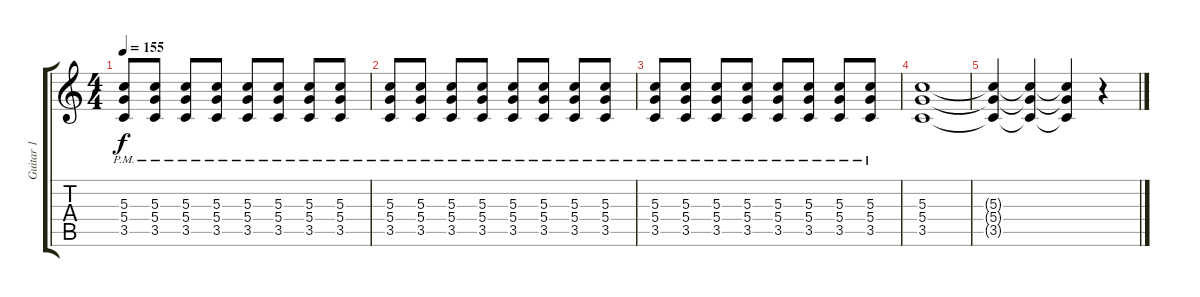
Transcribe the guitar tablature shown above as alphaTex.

\track ("Guitar 1" "Guitar 1") {instrument distortionguitar}
\staff {score tabs}
\tuning (E4 B3 G3 D3 A2 E2) {hide}
\ts (4 4)
\tempo 155
\clef g2
\ks c
(5.3{pm} 5.4{pm} 3.5{pm}).8{dy f} (5.3{pm} 5.4{pm} 3.5{pm}).8 (5.3{pm} 5.4{pm} 3.5{pm}).8 (5.3{pm} 5.4{pm} 3.5{pm}).8 (5.3{pm} 5.4{pm} 3.5{pm}).8 (5.3{pm} 5.4{pm} 3.5{pm}).8 (5.3{pm} 5.4{pm} 3.5{pm}).8 (5.3{pm} 5.4{pm} 3.5{pm}).8 |
(5.3{pm} 5.4{pm} 3.5{pm}).8 (5.3{pm} 5.4{pm} 3.5{pm}).8 (5.3{pm} 5.4{pm} 3.5{pm}).8 (5.3{pm} 5.4{pm} 3.5{pm}).8 (5.3{pm} 5.4{pm} 3.5{pm}).8 (5.3{pm} 5.4{pm} 3.5{pm}).8 (5.3{pm} 5.4{pm} 3.5{pm}).8 (5.3{pm} 5.4{pm} 3.5{pm}).8 |
(5.3{pm} 5.4{pm} 3.5{pm}).8 (5.3{pm} 5.4{pm} 3.5{pm}).8 (5.3{pm} 5.4{pm} 3.5{pm}).8 (5.3{pm} 5.4{pm} 3.5{pm}).8 (5.3{pm} 5.4{pm} 3.5{pm}).8 (5.3{pm} 5.4{pm} 3.5{pm}).8 (5.3{pm} 5.4{pm} 3.5{pm}).8 (5.3{pm} 5.4{pm} 3.5{pm}).8 |
(5.3 5.4 3.5).1 |
(5.3{t} 5.4{t} 3.5{t}).4 (5.3{t} 5.4{t} 3.5{t}).4 (5.3{t} 5.4{t} 3.5{t}).4 r.4
